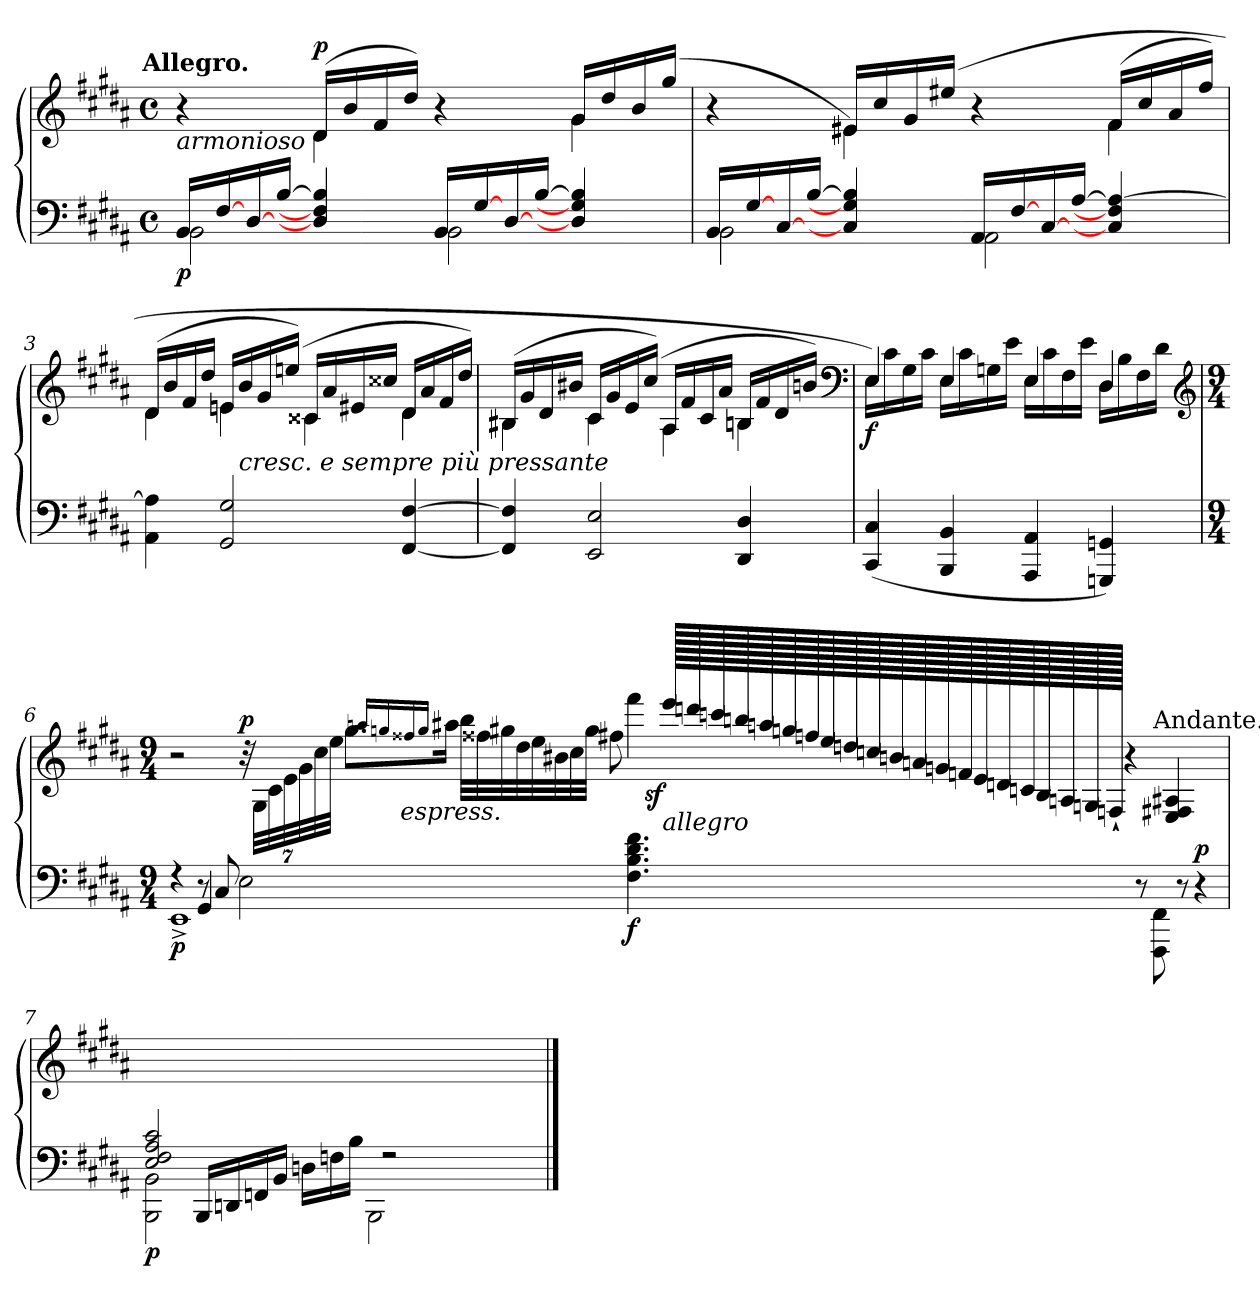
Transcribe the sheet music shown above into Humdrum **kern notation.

**kern	**kern	**dynam
*part1	*part1	*part1
*staff2	*staff1	*staff1/2
*clefF4	*clefG2	*
*k[f#c#g#d#a#]	*k[f#c#g#d#a#]	*
!!LO:TX:omd:t=Allegro.
*M4/4	*M4/4	*
*met(c)	*met(c)	*
=1	=1	=1
*^	*^	*
!	!	!LO:TX:b:i:t=armonioso	!	!
!	!	!	!	!LO:DY:b=2
16BB/LL	2BB\	4ryy	4r	p
[16F#/	.	.	.	.
[16D#/	.	.	.	.
[16B/JJ	.	.	.	.
!	!	!	!	!LO:DY:a
4B]/ 4F#]/ 4D#]/	.	(<16d#/LL	4d#\	p
.	.	16b/	.	.
.	.	16f#/	.	.
.	.	16dd#/JJ)	.	.
16BB/LL	2BB\	4ryy	4r	.
[16G#/	.	.	.	.
[16D#/	.	.	.	.
[16B/JJ	.	.	.	.
4B]/ 4G#]/ 4D#]/	.	16g#/LL	4g#\)	.
.	.	16dd#/	.	.
.	.	16b/	.	.
.	.	(<16gg#/JJ	.	.
=2	=2	=2	=2	=2
16BB/LL	2BB\	4r	4ryy	.
[16G#/	.	.	.	.
[16C#/	.	.	.	.
[16B/JJ	.	.	.	.
4B]/ 4G#]/ 4C#]/	.	16e#X/LL	4e#X\)	.
.	.	16cc#/	.	.
.	.	16g#/	.	.
.	.	(<16ee#X/JJ	.	.
16AA#/LL	2AA#\	4r	4ryy	.
[16F#/	.	.	.	.
[16C#/	.	.	.	.
[16A#/JJ	.	.	.	.
4A#_/ 4F#]/ 4C#]/	.	(<16f#/LL	4f#\	.
.	.	16cc#/	.	.
.	.	16a#/	.	.
.	.	16ff#/JJ)	.	.
*v	*v	*	*	*
!!LO:LB:g=z	!!
=3	=3	=3	=3
4A#]\ 4AA#\	(>16d#/LL	4d#\	.
.	16b/	.	.
.	16f#/	.	.
.	16dd#/JJ	.	.
2G#/ 2GG#/	16en/LL	4en\	.
!	!LO:TX:b:i:t=cresc. e sempre più pressante	!	!
.	16b/	.	.
.	16g#/	.	.
.	(>16een/JJ)	.	.
.	16c##X/LL	4c##X\	.
.	16a#/	.	.
.	16e#X/	.	.
.	16cc##X/JJ	.	.
[4F#/ [4FF#/	16d#/LL	4d#\	.
.	16a#/	.	.
.	16f#/	.	.
.	16dd#/JJ)	.	.
=4	=4	=4	=4
4F#]/ 4FF#]/	(>16B#X/LL	4B#X\	.
.	16g#/	.	.
.	16d#/	.	.
.	16b#X/JJ	.	.
2E/ 2EE/	16c#/LL	4c#\	.
.	16g#/	.	.
.	16e/	.	.
.	(>16cc#/JJ)	.	.
.	16A#/LL	4A#\	.
.	16f#/	.	.
.	16c#/	.	.
.	16a#/JJ	.	.
4D#/ 4DD#/	16Bn/LL	4Bn\	.
.	16f#/	.	.
.	16d#/	.	.
.	16bn/JJ)	.	.
*	*clefF4	*	*
=5	=5	=5	=5
!	!	!	!LO:DY:b
(<4C#/ 4CC#/	16E\LL	4E/)	f
.	16c#\	.	.
.	16G#\	.	.
.	16c#\JJ	.	.
4BB/ 4BBB/	16E\LL	4E/	.
.	16c#\	.	.
.	16Gn\	.	.
.	16e\JJ	.	.
4AA#/ 4AAA#/	16E\LL	4E/	.
.	16c#\	.	.
.	16F#\	.	.
.	16e\JJ	.	.
4GG/ 4GGG/)	16D#\LL	4D#/	.
.	16B\	.	.
.	16F#\	.	.
.	(>16d#\JJ	.	.
*	*v	*v	*
*	*clefG2	*
=6	=6	=6
*M9/4	*M9/4	*
*^	*	*
*	*^	*	*
!	!	!	!	!LO:DY:b=2
*	*	*	*^	*
*	*	*	*	*^	*
*	*	*	*	*	*^	*
4r	1EE^/	4ryy	2r	1ryy	2.ryy	1..ryy	p
8r	.	4GG#/	.	.	.	.	.
8C#/	.	.	.	.	.	.	.
*	*	*	*Xbrackettup	*	*	*	*
!	!	!	!	!	!	!	!LO:DY:a
2E\	.	1..ryy	56r	.	.	.	p
.	.	.	56G#/LL	.	.	.	.
.	.	.	56c#/	.	.	.	.
.	.	.	56e\	.	.	.	.
.	.	.	56g#\	.	.	.	.
.	.	.	56cc#\	.	.	.	.
.	.	.	56ee\JJ	.	.	.	.
.	.	.	8.gg#\L	.	.	.	.
!	!	!	!	!	!LO:TX:b:i:t=espress.	!	!
.	.	.	.	.	1.ryy	.	.
.	.	.	16qaa/LL	.	.	.	.
.	.	.	16qgg/	.	.	.	.
.	.	.	16qff##X/	.	.	.	.
.	.	.	16qgg/JJ	.	.	.	.
.	.	.	16aa#\Jk	.	.	.	.
.	.	.	32bb\LLL	.	.	.	.
.	.	.	32ff##X\	.	.	.	.
.	.	.	32gg#\	.	.	.	.
.	.	.	32dd#\	.	.	.	.
4ryy	4ryy	.	32ee\	4.ryy	.	.	.
.	.	.	32b#X\	.	.	.	.
.	.	.	32cc#\	.	.	.	.
.	.	.	32gg#\JJJ	.	.	.	.
.	.	.	8ff#X\	.	.	.	.
!	!	!	!	!	!	!	!LO:DY:b=2
4.f#\ 4.d#\ 4.B\ 4.F#\	2ryy	.	4fff#\	.	.	.	f
!	!	!	!	!	!	!	!LO:DY:b
.	.	.	.	2..ryy	.	.	sf
*	*	*	*Xtuplet	*	*	*	*
!	!	!	!LO:TX:b:i:t=allegro	!	!	!	!
.	.	.	320eee!/LLL	.	.	.	.
.	.	.	320ddd!/	.	.	.	.
.	.	.	320ccc!/	.	.	.	.
.	.	.	320bbn!/	.	.	.	.
.	.	.	320aa!/	.	.	.	.
.	.	.	320gg!/	.	.	.	.
.	.	.	320ff!/	.	.	.	.
.	.	.	320ee!/	.	.	.	.
.	.	.	320dd!/	.	.	.	.
.	.	.	320cc!/	.	.	.	.
.	.	.	320b!/	.	.	.	.
.	.	.	320a!/	.	.	.	.
.	.	.	320g!/	.	.	.	.
.	.	.	320f!/	.	.	.	.
.	.	.	320e!/	.	.	.	.
.	.	.	320d!/	.	.	.	.
.	.	.	320c!/	.	.	.	.
.	.	.	320B!/	.	.	.	.
.	.	.	320A!/	.	.	.	.
.	.	.	320G!/	.	.	.	.
.	.	.	320F`!/JJJ	.	.	.	.
.	.	.	4r	.	.	.	.
8r	.	.	.	.	.	.	.
!	!	!	!	!	!	!LO:TX:a:t=Andante.	!
2ryy	8FF#\ 8FFF#\	.	.	.	.	2ryy	.
.	.	.	4A#/ 4F#/ 4E/	.	.	.	.
.	8r	.	.	.	.	.	.
!	!	!	!	!	!	!	!LO:DY:a=2
.	4r	.	.	.	.	.	p
.	.	.	320%59ryy	.	.	.	.
*	*v	*v	*	*	*	*	*
=7	=7	=7	=7	=7	=7	=7
!	!	!	!	!	!	!LO:DY:b=2
*	*	*v	*v	*v	*v	*
2c#/ 2A#/ 2F#/ 2E/	2BB\ 2BBB\	0ryy	p
2ryy	16BBB!LL	.	.
.	16DD!	.	.
.	16FF!	.	.
.	16BB!JJ	.	.
.	16D!LL	.	.
.	16F!	.	.
.	16B!JJ	.	.
.	2BBB\	.	.
2r	.	.	.
.	2ryy	.	.
2.ryy	.	.	.
.	4ryy	.	.
.	.	4ryy	.
.	16ryy	.	.
*v	*v	*	*
==	==	==
*-	*-	*-
